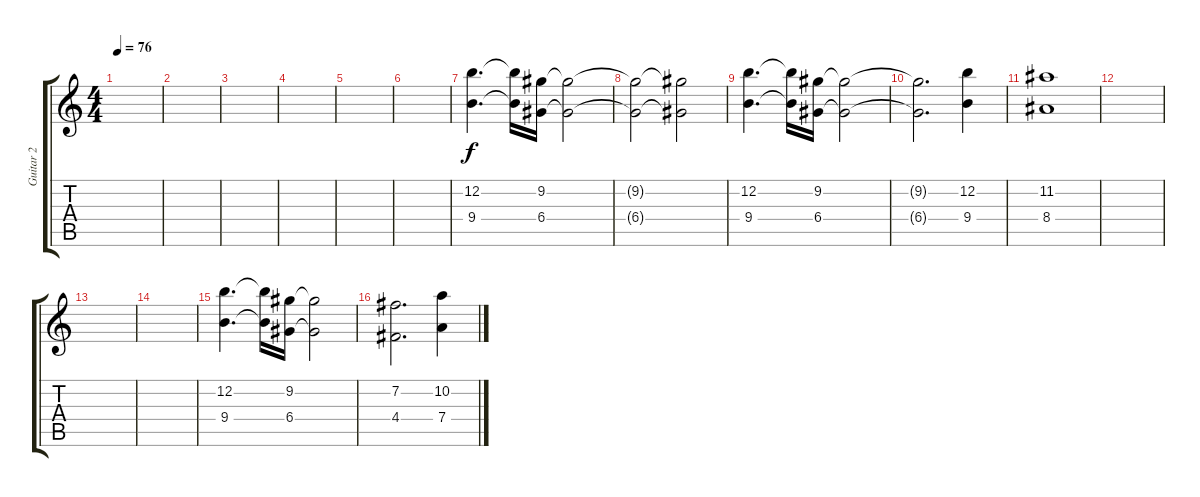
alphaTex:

\track ("Guitar 2" "Guitar 2") {mute instrument distortionguitar}
\staff {score tabs}
\tuning (E4 B3 G3 D3 A2 E2) {hide}
\ts (4 4)
\tempo 76
\clef g2
\ks c
|
|
|
|
|
|
(12.2 9.4).4{d} (12.2{t} 9.4{t}).16 (9.2 6.4).16 (9.2{t} 6.4{t}).2 |
(9.2{t} 6.4{t}).2 (9.2{t} 6.4{t}).2 |
(12.2 9.4).4{d} (12.2{t} 9.4{t}).16 (9.2 6.4).16 (9.2{t} 6.4{t}).2 |
(9.2{t} 6.4{t}).2{d} (12.2 9.4).4 |
(11.2 8.4).1 |
|
|
|
(12.2 9.4).4{d} (12.2{t} 9.4{t}).16 (9.2 6.4).16 (9.2{t} 6.4{t}).2 |
(7.2 4.4).2{d} (10.2 7.4).4
